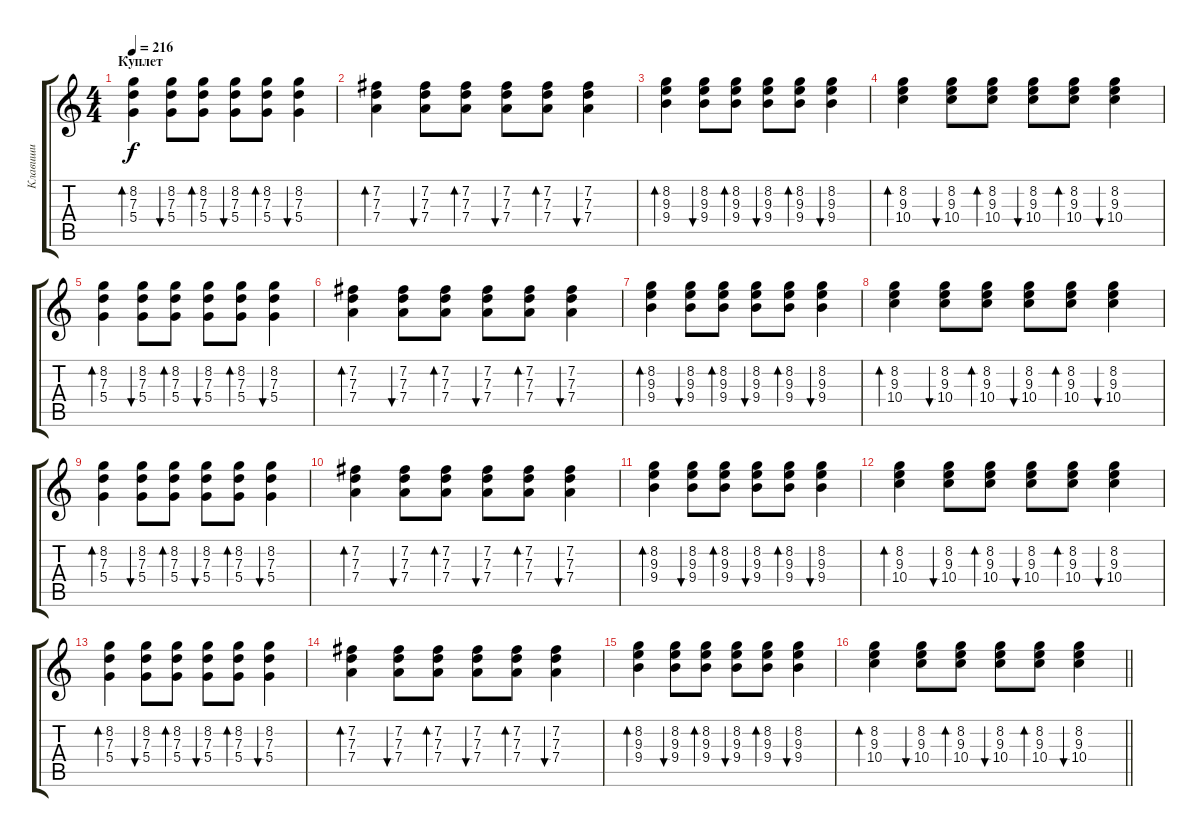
\track ("Клавиши" "Клавиши") {instrument electricguitarjazz}
\staff {score tabs}
\tuning (E4 B3 G3 D3 A2 E2) {hide}
\ts (4 4)
\section ("" "Куплет")
\tempo 216
\clef g2
\ks c
(8.2 7.3 5.4).4{bd 60 dy f} (8.2 7.3 5.4).8{bu 60} (8.2 7.3 5.4).8{bd 60} (8.2 7.3 5.4).8{bu 60} (8.2 7.3 5.4).8{bd 60} (8.2 7.3 5.4).4{bu 60} |
(7.2 7.3 7.4).4{bd 60} (7.2 7.3 7.4).8{bu 60} (7.2 7.3 7.4).8{bd 60} (7.2 7.3 7.4).8{bu 60} (7.2 7.3 7.4).8{bd 60} (7.2 7.3 7.4).4{bu 60} |
(8.2 9.3 9.4).4{bd 60} (8.2 9.3 9.4).8{bu 60} (8.2 9.3 9.4).8{bd 60} (8.2 9.3 9.4).8{bu 60} (8.2 9.3 9.4).8{bd 60} (8.2 9.3 9.4).4{bu 60} |
(8.2 9.3 10.4).4{bd 60} (8.2 9.3 10.4).8{bu 60} (8.2 9.3 10.4).8{bd 60} (8.2 9.3 10.4).8{bu 60} (8.2 9.3 10.4).8{bd 60} (8.2 9.3 10.4).4{bu 60} |
(8.2 7.3 5.4).4{bd 60} (8.2 7.3 5.4).8{bu 60} (8.2 7.3 5.4).8{bd 60} (8.2 7.3 5.4).8{bu 60} (8.2 7.3 5.4).8{bd 60} (8.2 7.3 5.4).4{bu 60} |
(7.2 7.3 7.4).4{bd 60} (7.2 7.3 7.4).8{bu 60} (7.2 7.3 7.4).8{bd 60} (7.2 7.3 7.4).8{bu 60} (7.2 7.3 7.4).8{bd 60} (7.2 7.3 7.4).4{bu 60} |
(8.2 9.3 9.4).4{bd 60} (8.2 9.3 9.4).8{bu 60} (8.2 9.3 9.4).8{bd 60} (8.2 9.3 9.4).8{bu 60} (8.2 9.3 9.4).8{bd 60} (8.2 9.3 9.4).4{bu 60} |
(8.2 9.3 10.4).4{bd 60} (8.2 9.3 10.4).8{bu 60} (8.2 9.3 10.4).8{bd 60} (8.2 9.3 10.4).8{bu 60} (8.2 9.3 10.4).8{bd 60} (8.2 9.3 10.4).4{bu 60} |
(8.2 7.3 5.4).4{bd 60} (8.2 7.3 5.4).8{bu 60} (8.2 7.3 5.4).8{bd 60} (8.2 7.3 5.4).8{bu 60} (8.2 7.3 5.4).8{bd 60} (8.2 7.3 5.4).4{bu 60} |
(7.2 7.3 7.4).4{bd 60} (7.2 7.3 7.4).8{bu 60} (7.2 7.3 7.4).8{bd 60} (7.2 7.3 7.4).8{bu 60} (7.2 7.3 7.4).8{bd 60} (7.2 7.3 7.4).4{bu 60} |
(8.2 9.3 9.4).4{bd 60} (8.2 9.3 9.4).8{bu 60} (8.2 9.3 9.4).8{bd 60} (8.2 9.3 9.4).8{bu 60} (8.2 9.3 9.4).8{bd 60} (8.2 9.3 9.4).4{bu 60} |
(8.2 9.3 10.4).4{bd 60} (8.2 9.3 10.4).8{bu 60} (8.2 9.3 10.4).8{bd 60} (8.2 9.3 10.4).8{bu 60} (8.2 9.3 10.4).8{bd 60} (8.2 9.3 10.4).4{bu 60} |
(8.2 7.3 5.4).4{bd 60} (8.2 7.3 5.4).8{bu 60} (8.2 7.3 5.4).8{bd 60} (8.2 7.3 5.4).8{bu 60} (8.2 7.3 5.4).8{bd 60} (8.2 7.3 5.4).4{bu 60} |
(7.2 7.3 7.4).4{bd 60} (7.2 7.3 7.4).8{bu 60} (7.2 7.3 7.4).8{bd 60} (7.2 7.3 7.4).8{bu 60} (7.2 7.3 7.4).8{bd 60} (7.2 7.3 7.4).4{bu 60} |
(8.2 9.3 9.4).4{bd 60} (8.2 9.3 9.4).8{bu 60} (8.2 9.3 9.4).8{bd 60} (8.2 9.3 9.4).8{bu 60} (8.2 9.3 9.4).8{bd 60} (8.2 9.3 9.4).4{bu 60} |
\barLineRight lightlight
(8.2 9.3 10.4).4{bd 60} (8.2 9.3 10.4).8{bu 60} (8.2 9.3 10.4).8{bd 60} (8.2 9.3 10.4).8{bu 60} (8.2 9.3 10.4).8{bd 60} (8.2 9.3 10.4).4{bu 60}
